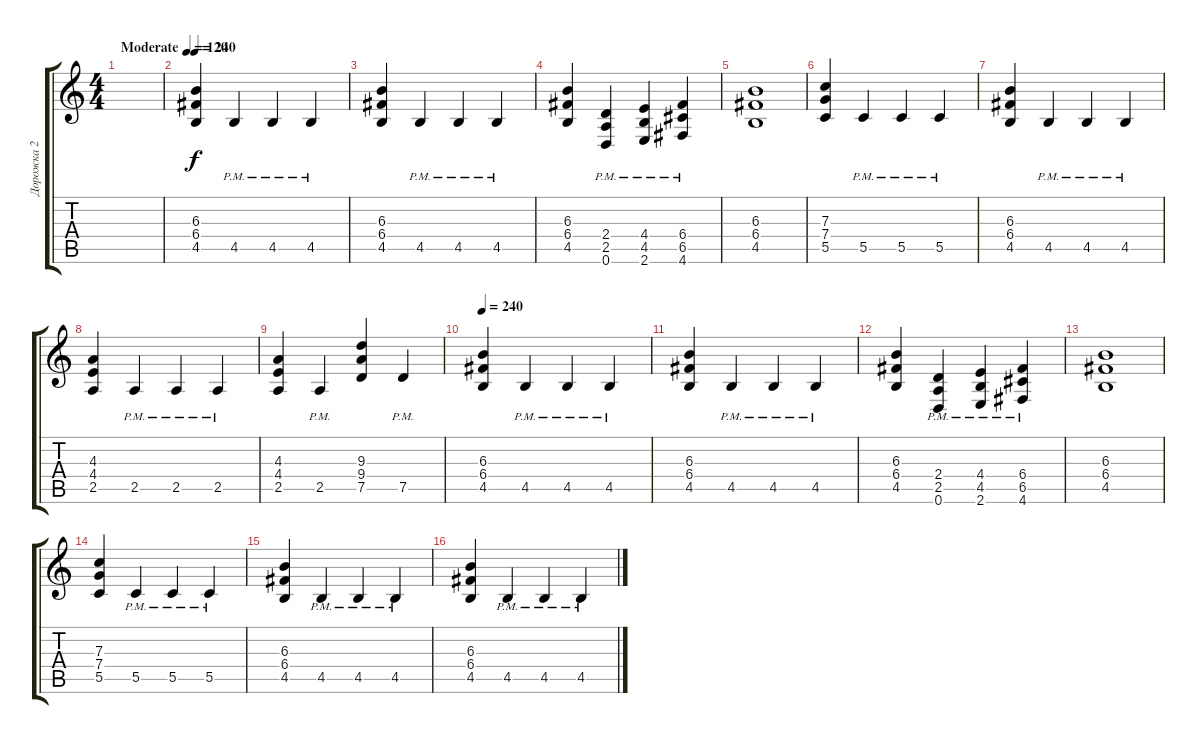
\track ("Дорожка 2" "Дорожка 2") {instrument distortionguitar}
\staff {score tabs}
\tuning (D4 A3 F3 C3 G2 D2) {hide}
\ts (4 4)
\tempo (120 "Moderate")
\clef g2
\ks c
|
\tempo 240
(6.3 6.4 4.5).4 4.5{pm}.4 4.5{pm}.4 4.5{pm}.4 |
(6.3 6.4 4.5).4 4.5{pm}.4 4.5{pm}.4 4.5{pm}.4 |
(6.3 6.4 4.5).4 (2.4{pm} 2.5 0.6{pm}).4 (4.4 4.5 2.6{pm}).4 (6.4 6.5 4.6{pm}).4 |
(6.3 6.4 4.5).1 |
(7.3 7.4 5.5).4 5.5{pm}.4 5.5{pm}.4 5.5{pm}.4 |
(6.3 6.4 4.5).4 4.5{pm}.4 4.5{pm}.4 4.5{pm}.4 |
(4.3 4.4 2.5).4 2.5{pm}.4 2.5{pm}.4 2.5{pm}.4 |
(4.3 4.4 2.5).4 2.5{pm}.4 (9.3 9.4 7.5).4 7.5{pm}.4 |
\tempo 240
(6.3 6.4 4.5).4 4.5{pm}.4 4.5{pm}.4 4.5{pm}.4 |
(6.3 6.4 4.5).4 4.5{pm}.4 4.5{pm}.4 4.5{pm}.4 |
(6.3 6.4 4.5).4 (2.4{pm} 2.5 0.6{pm}).4 (4.4 4.5 2.6{pm}).4 (6.4 6.5 4.6{pm}).4 |
(6.3 6.4 4.5).1 |
(7.3 7.4 5.5).4 5.5{pm}.4 5.5{pm}.4 5.5{pm}.4 |
(6.3 6.4 4.5).4 4.5{pm}.4 4.5{pm}.4 4.5{pm}.4 |
(6.3 6.4 4.5).4 4.5{pm}.4 4.5{pm}.4 4.5{pm}.4
